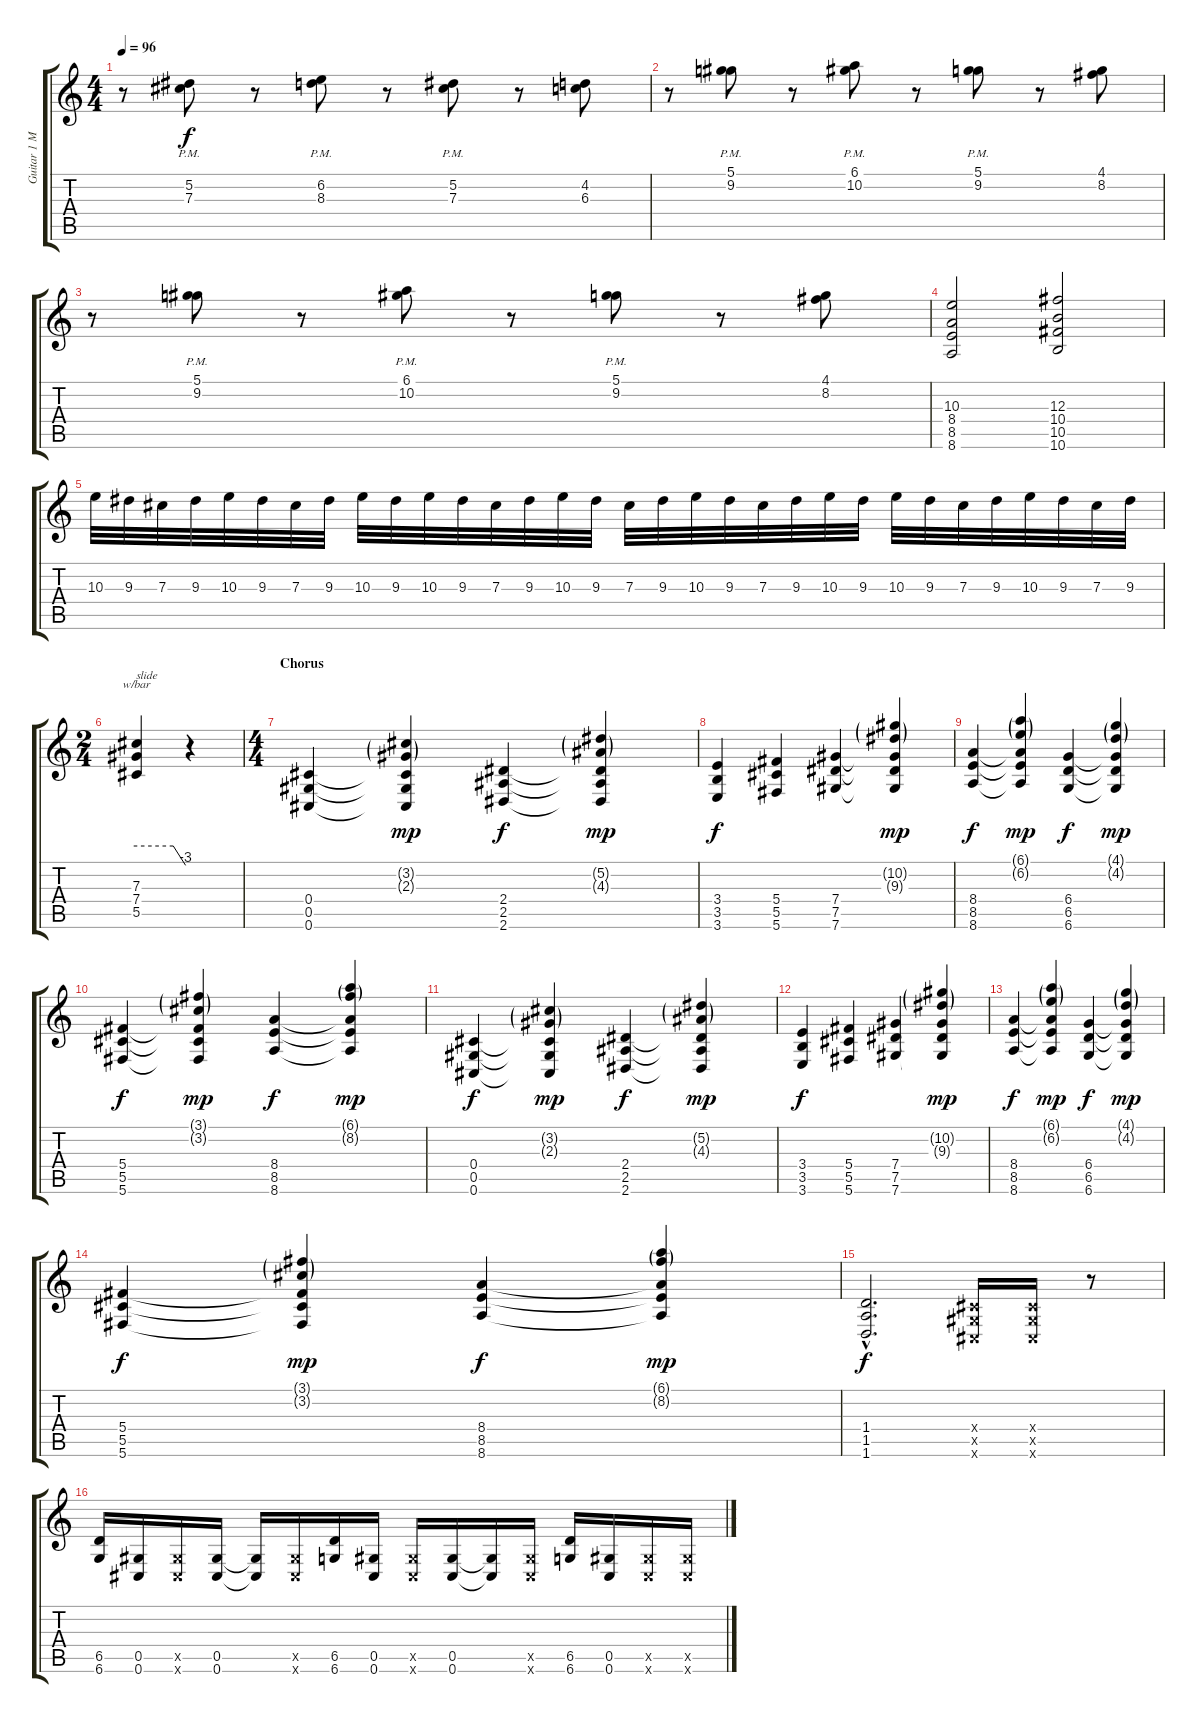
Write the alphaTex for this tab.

\track ("Guitar 1 Mattias \"IA\" Eklundh" "Guitar 1 M") {instrument distortionguitar}
\staff {score tabs}
\tuning (Eb4 Bb3 Gb3 Db3 Ab2 Db2) {hide}
\ts (4 4)
\tempo 96
\clef g2
\ks c
r.8{dy f} (5.2{pm} 7.3{pm}).8 r.8 (6.2{pm} 8.3{pm}).8 r.8 (5.2{pm} 7.3{pm}).8 r.8 (4.2 6.3).8 |
r.8 (5.1{pm} 9.2{pm}).8 r.8 (6.1{pm} 10.2{pm}).8 r.8 (5.1{pm} 9.2{pm}).8 r.8 (4.1 8.2).8 |
r.8 (5.1{pm} 9.2{pm}).8 r.8 (6.1{pm} 10.2{pm}).8 r.8 (5.1{pm} 9.2{pm}).8 r.8 (4.1 8.2).8 |
(10.3 8.4 8.5 8.6).2 (12.3 10.4 10.5 10.6).2 |
10.3.32 9.3.32 7.3.32 9.3.32 10.3.32 9.3.32 7.3.32 9.3.32 10.3.32 9.3.32 10.3.32 9.3.32 7.3.32 9.3.32 10.3.32 9.3.32 7.3.32 9.3.32 10.3.32 9.3.32 7.3.32 9.3.32 10.3.32 9.3.32 10.3.32 9.3.32 7.3.32 9.3.32 10.3.32 9.3.32 7.3.32 9.3.32 |
\ts (2 4)
(7.3 7.4 5.5).4{tbe (custom default 0 0 45 0 60 -12) txt "slide"} r.4 |
\ts (4 4)
\section ("" "Chorus")
(0.4 0.5 0.6).4 (3.2{g} 2.3{g} 0.4{t} 0.5{t} 0.6{t}).4{dy mp} (2.4 2.5 2.6).4{dy f} (5.2{g} 4.3{g} 2.4{t} 2.5{t} 2.6{t}).4{dy mp} |
(3.4 3.5 3.6).4{dy f} (5.4 5.5 5.6).4 (7.4 7.5 7.6).4 (10.2{g} 9.3{g} 7.4{t} 7.5{t} 7.6{t}).4{dy mp} |
(8.4 8.5 8.6).4{dy f} (6.1{g} 6.2{g} 8.4{t} 8.5{t} 8.6{t}).4{dy mp} (6.4 6.5 6.6).4{dy f} (4.1{g} 4.2{g} 6.4{t} 6.5{t} 6.6{t}).4{dy mp} |
(5.4 5.5 5.6).4{dy f} (3.1{g} 3.2{g} 5.4{t} 5.5{t} 5.6{t}).4{dy mp} (8.4 8.5 8.6).4{dy f} (6.1{g} 8.2{g} 8.4{t} 8.5{t} 8.6{t}).4{dy mp} |
(0.4 0.5 0.6).4{dy f} (3.2{g} 2.3{g} 0.4{t} 0.5{t} 0.6{t}).4{dy mp} (2.4 2.5 2.6).4{dy f} (5.2{g} 4.3{g} 2.4{t} 2.5{t} 2.6{t}).4{dy mp} |
(3.4 3.5 3.6).4{dy f} (5.4 5.5 5.6).4 (7.4 7.5 7.6).4 (10.2{g} 9.3{g} 7.4{t} 7.5{t} 7.6{t}).4{dy mp} |
(8.4 8.5 8.6).4{dy f} (6.1{g} 6.2{g} 8.4{t} 8.5{t} 8.6{t}).4{dy mp} (6.4 6.5 6.6).4{dy f} (4.1{g} 4.2{g} 6.4{t} 6.5{t} 6.6{t}).4{dy mp} |
(5.4 5.5 5.6).4{dy f} (3.1{g} 3.2{g} 5.4{t} 5.5{t} 5.6{t}).4{dy mp} (8.4 8.5 8.6).4{dy f} (6.1{g} 8.2{g} 8.4{t} 8.5{t} 8.6{t}).4{dy mp} |
(1.4{hac} 1.5{hac} 1.6{hac}).2{d dy f} (0.4{x} 0.5{x} 0.6{x}).16 (0.4{x} 0.5{x} 0.6{x}).16 r.8 |
(6.5 6.6).16 (0.5 0.6).16 (0.5{x} 0.6{x}).16 (0.5 0.6).16 (0.5{t} 0.6{t}).16 (0.5{x} 0.6{x}).16 (6.5 6.6).16 (0.5 0.6).16 (0.5{x} 0.6{x}).16 (0.5 0.6).16 (0.5{t} 0.6{t}).16 (0.5{x} 0.6{x}).16 (6.5 6.6).16 (0.5 0.6).16 (0.5{x} 0.6{x}).16 (0.5{x} 0.6{x}).16
